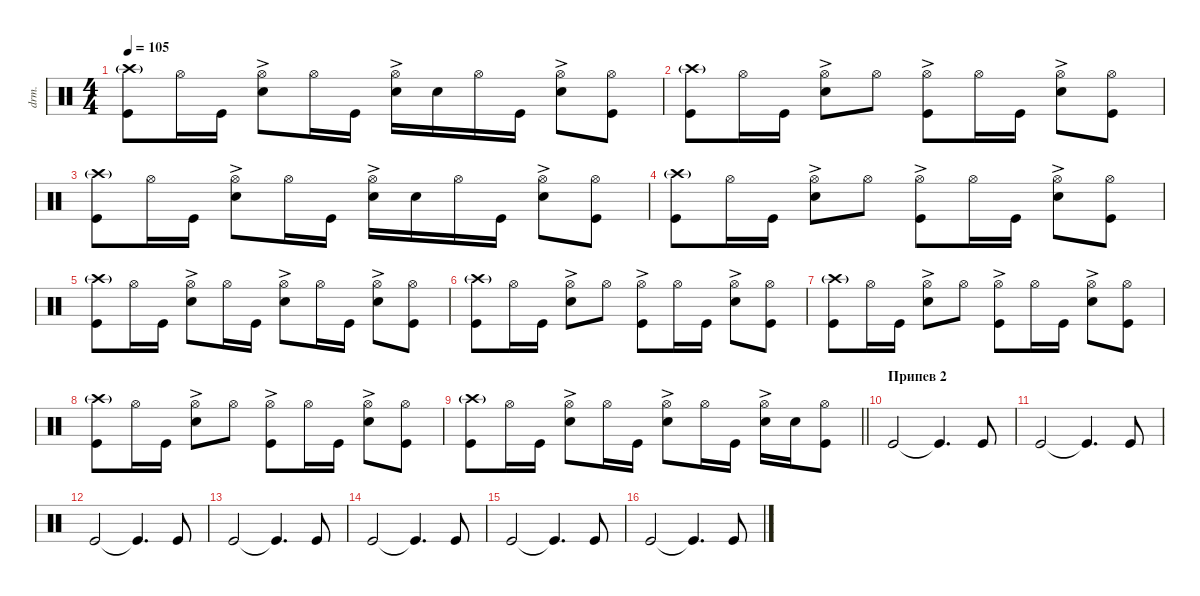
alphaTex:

\defaultSystemsLayout 4
\hideDynamics
\bracketExtendMode nobrackets
\track ("Ударные" "drm.") {instrument percussion}
\staff {score}
\articulation defaults
\ts (4 4)
\tempo 105
\clef neutral
\ks c
("Crash high (hit)"{g} "Kick (hit)").8{dy f} "Hi-Hat (open)".16 "Kick (hit)".16 ("Hi-Hat (open)"{ac} "Snare (hit) 2").8 "Hi-Hat (open)".16 "Kick (hit)".16 ("Hi-Hat (open)"{ac} "Snare (hit) 2").16 "Snare (hit) 2".16 "Hi-Hat (open)".16 "Kick (hit)".16 ("Hi-Hat (open)"{ac} "Snare (hit) 2").8 ("Hi-Hat (open)" "Kick (hit)").8 |
("Crash high (hit)"{g} "Kick (hit)").8 "Hi-Hat (open)".16 "Kick (hit)".16 ("Hi-Hat (open)"{ac} "Snare (hit) 2").8 "Hi-Hat (open)".8 ("Hi-Hat (open)"{ac} "Kick (hit)").8 "Hi-Hat (open)".16 "Kick (hit)".16 ("Hi-Hat (open)"{ac} "Snare (hit) 2").8 ("Hi-Hat (open)" "Kick (hit)").8 |
("Crash high (hit)"{g} "Kick (hit)").8 "Hi-Hat (open)".16 "Kick (hit)".16 ("Hi-Hat (open)"{ac} "Snare (hit) 2").8 "Hi-Hat (open)".16 "Kick (hit)".16 ("Hi-Hat (open)"{ac} "Snare (hit) 2").16 "Snare (hit) 2".16 "Hi-Hat (open)".16 "Kick (hit)".16 ("Hi-Hat (open)"{ac} "Snare (hit) 2").8 ("Hi-Hat (open)" "Kick (hit)").8 |
("Crash high (hit)"{g} "Kick (hit)").8 "Hi-Hat (open)".16 "Kick (hit)".16 ("Hi-Hat (open)"{ac} "Snare (hit) 2").8 "Hi-Hat (open)".8 ("Hi-Hat (open)"{ac} "Kick (hit)").8 "Hi-Hat (open)".16 "Kick (hit)".16 ("Hi-Hat (open)"{ac} "Snare (hit) 2").8 ("Hi-Hat (open)" "Kick (hit)").8 |
("Crash high (hit)"{g} "Kick (hit)").8 "Hi-Hat (open)".16 "Kick (hit)".16 ("Hi-Hat (open)"{ac} "Snare (hit) 2").8 "Hi-Hat (open)".16 "Kick (hit)".16 ("Hi-Hat (open)"{ac} "Snare (hit) 2").8 "Hi-Hat (open)".16 "Kick (hit)".16 ("Hi-Hat (open)"{ac} "Snare (hit) 2").8 ("Hi-Hat (open)" "Kick (hit)").8 |
("Crash high (hit)"{g} "Kick (hit)").8 "Hi-Hat (open)".16 "Kick (hit)".16 ("Hi-Hat (open)"{ac} "Snare (hit) 2").8 "Hi-Hat (open)".8 ("Hi-Hat (open)"{ac} "Kick (hit)").8 "Hi-Hat (open)".16 "Kick (hit)".16 ("Hi-Hat (open)"{ac} "Snare (hit) 2").8 ("Hi-Hat (open)" "Kick (hit)").8 |
("Crash high (hit)"{g} "Kick (hit)").8 "Hi-Hat (open)".16 "Kick (hit)".16 ("Hi-Hat (open)"{ac} "Snare (hit) 2").8 "Hi-Hat (open)".8 ("Hi-Hat (open)"{ac} "Kick (hit)").8 "Hi-Hat (open)".16 "Kick (hit)".16 ("Hi-Hat (open)"{ac} "Snare (hit) 2").8 ("Hi-Hat (open)" "Kick (hit)").8 |
("Crash high (hit)"{g} "Kick (hit)").8 "Hi-Hat (open)".16 "Kick (hit)".16 ("Hi-Hat (open)"{ac} "Snare (hit) 2").8 "Hi-Hat (open)".8 ("Hi-Hat (open)"{ac} "Kick (hit)").8 "Hi-Hat (open)".16 "Kick (hit)".16 ("Hi-Hat (open)"{ac} "Snare (hit) 2").8 ("Hi-Hat (open)" "Kick (hit)").8 |
\barLineRight lightlight
("Crash high (hit)"{g} "Kick (hit)").8 "Hi-Hat (open)".16 "Kick (hit)".16 ("Hi-Hat (open)"{ac} "Snare (hit) 2").8 "Hi-Hat (open)".16 "Kick (hit)".16 ("Hi-Hat (open)"{ac} "Snare (hit) 2").8 "Hi-Hat (open)".16 "Kick (hit)".16 ("Hi-Hat (open)"{ac} "Snare (hit) 2").16 "Snare (hit) 2".16 ("Hi-Hat (open)" "Kick (hit)").8 |
\section ("" "Припев 2")
"Kick (hit)".2 "Kick (hit)"{t}.4{d} "Kick (hit)".8 |
"Kick (hit)".2 "Kick (hit)"{t}.4{d} "Kick (hit)".8 |
"Kick (hit)".2 "Kick (hit)"{t}.4{d} "Kick (hit)".8 |
"Kick (hit)".2 "Kick (hit)"{t}.4{d} "Kick (hit)".8 |
"Kick (hit)".2 "Kick (hit)"{t}.4{d} "Kick (hit)".8 |
"Kick (hit)".2 "Kick (hit)"{t}.4{d} "Kick (hit)".8 |
"Kick (hit)".2 "Kick (hit)"{t}.4{d} "Kick (hit)".8
